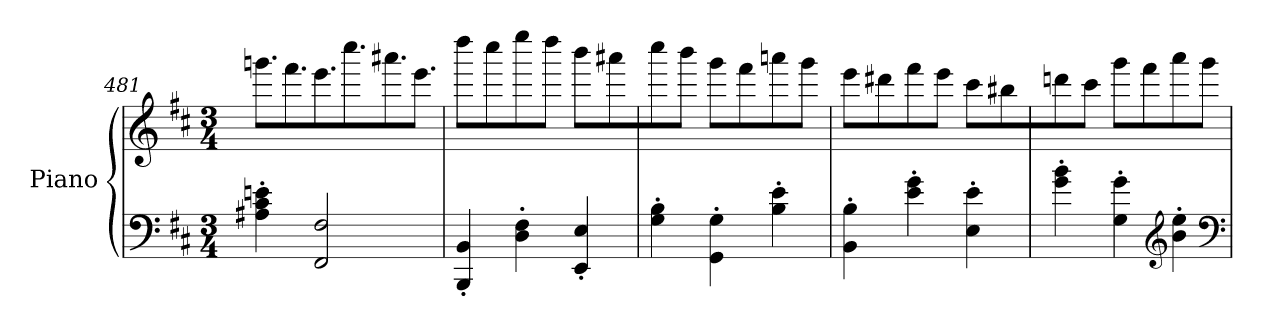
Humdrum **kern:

**kern	**kern
*part1	*part1
*staff2	*staff1
*I"Piano	*
*I'Pno	*
*clefF4	*clefG2
*k[f#c#]	*k[f#c#]
*D:	*D:
*M3/4	*M3/4
*	*Xtuplet
=481	=481
4A#X\' 4c#\' 4en\'	12.gggn\L
.	12.fff#\
2FF#/ 2F#/	12.eee\
.	12.cccc#\
.	12.aaa#X\
.	12.eee\J
=482	=482
4BBB/' 4BB/'	8dddd\L
.	8cccc#\
4D\' 4F#\'	8eeee\
.	8dddd\J
4EE/' 4E/'	8bbb\L
.	8aaa#X\
=483	=483
4G\' 4B\'	8cccc#\
.	8bbb\J
4GG\' 4G\'	8ggg\L
.	8fff#\
4B\' 4e\'	8aaan\
.	8ggg\J
!!LO:PB:g=z
=484	=484
4BB\' 4B\'	8eee\L
.	8ddd#X\
4e\' 4g\'	8fff#\
.	8eee\J
4E\' 4e\'	8ccc#\L
.	8bb#X\
=485	=485
4g\' 4b\'	8dddn\
.	8ccc#\J
4G\' 4g\'	8ggg\L
.	8fff#\
*clefG2	*
4b\' 4ee\'	8aaa\
.	8ggg\J
*clefF4	*
=	=
*-	*-
